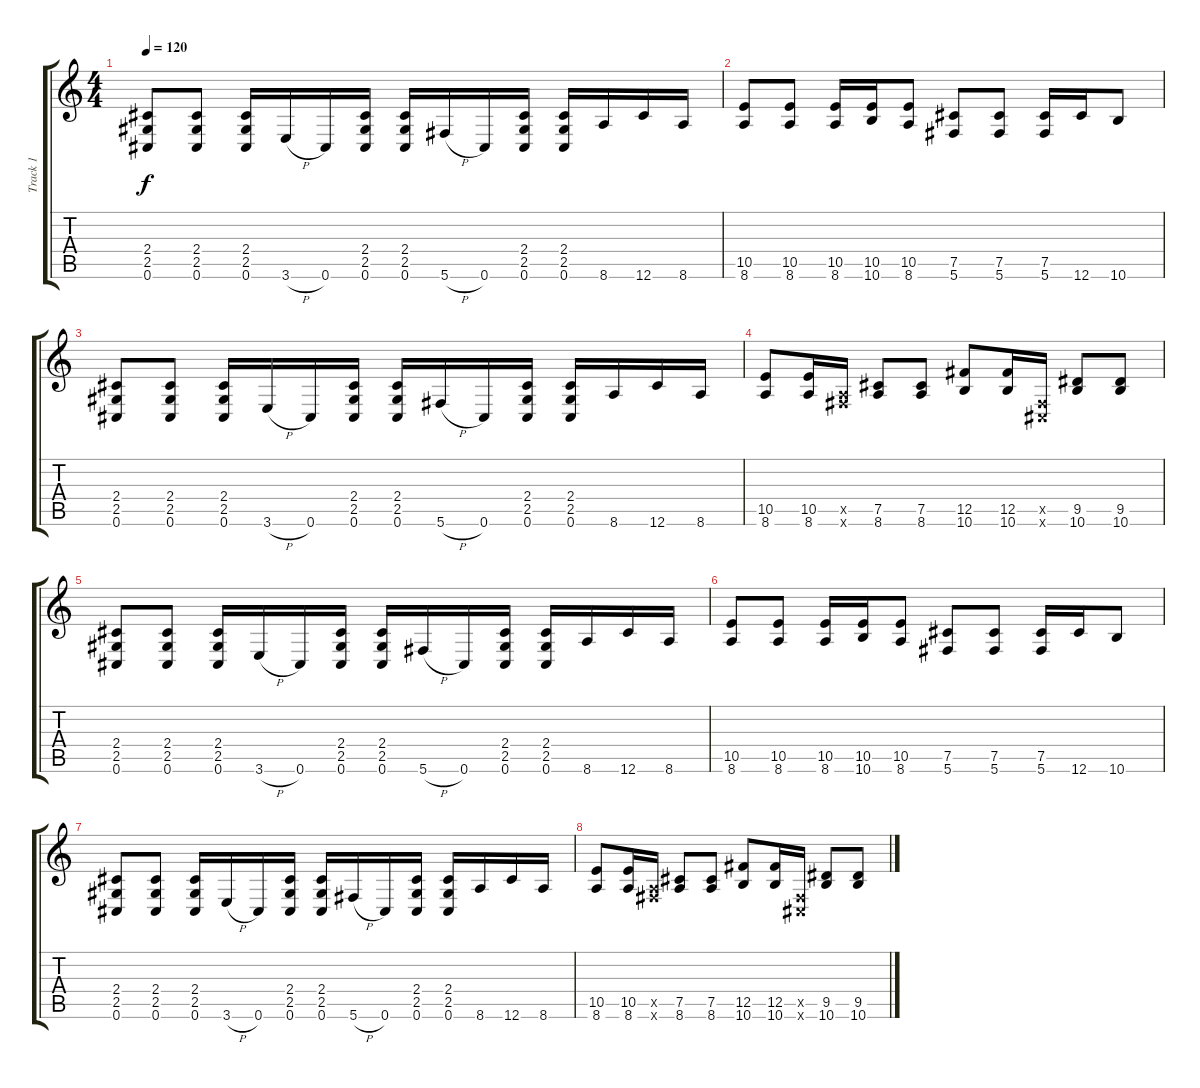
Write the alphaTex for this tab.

\track ("Track 1" "Track 1") {instrument distortionguitar}
\staff {score tabs}
\tuning (Db4 Ab3 E3 B2 Gb2 Db2) {hide}
\ts (4 4)
\tempo 120
\clef g2
\ks c
(2.4 2.5 0.6).8{dy f} (2.4 2.5 0.6).8 (2.4 2.5 0.6).16 3.6{h}.16 0.6.16 (2.4 2.5 0.6).16 (2.4 2.5 0.6).16 5.6{h}.16 0.6.16 (2.4 2.5 0.6).16 (2.4 2.5 0.6).16 8.6.16 12.6.16 8.6.16 |
(10.5 8.6).8 (10.5 8.6).8 (10.5 8.6).16 (10.5 10.6).16 (10.5 8.6).8 (7.5 5.6).8 (7.5 5.6).8 (7.5 5.6).16 12.6.16 10.6.8 |
(2.4 2.5 0.6).8 (2.4 2.5 0.6).8 (2.4 2.5 0.6).16 3.6{h}.16 0.6.16 (2.4 2.5 0.6).16 (2.4 2.5 0.6).16 5.6{h}.16 0.6.16 (2.4 2.5 0.6).16 (2.4 2.5 0.6).16 8.6.16 12.6.16 8.6.16 |
(10.5 8.6).8 (10.5 8.6).16 (0.5{x} 8.6{x}).16 (7.5 8.6).8 (7.5 8.6).8 (12.5 10.6).8 (12.5 10.6).16 (0.5{x} 0.6{x}).16 (9.5 10.6).8 (9.5 10.6).8 |
(2.4 2.5 0.6).8 (2.4 2.5 0.6).8 (2.4 2.5 0.6).16 3.6{h}.16 0.6.16 (2.4 2.5 0.6).16 (2.4 2.5 0.6).16 5.6{h}.16 0.6.16 (2.4 2.5 0.6).16 (2.4 2.5 0.6).16 8.6.16 12.6.16 8.6.16 |
(10.5 8.6).8 (10.5 8.6).8 (10.5 8.6).16 (10.5 10.6).16 (10.5 8.6).8 (7.5 5.6).8 (7.5 5.6).8 (7.5 5.6).16 12.6.16 10.6.8 |
(2.4 2.5 0.6).8 (2.4 2.5 0.6).8 (2.4 2.5 0.6).16 3.6{h}.16 0.6.16 (2.4 2.5 0.6).16 (2.4 2.5 0.6).16 5.6{h}.16 0.6.16 (2.4 2.5 0.6).16 (2.4 2.5 0.6).16 8.6.16 12.6.16 8.6.16 |
(10.5 8.6).8 (10.5 8.6).16 (0.5{x} 8.6{x}).16 (7.5 8.6).8 (7.5 8.6).8 (12.5 10.6).8 (12.5 10.6).16 (0.5{x} 0.6{x}).16 (9.5 10.6).8 (9.5 10.6).8
